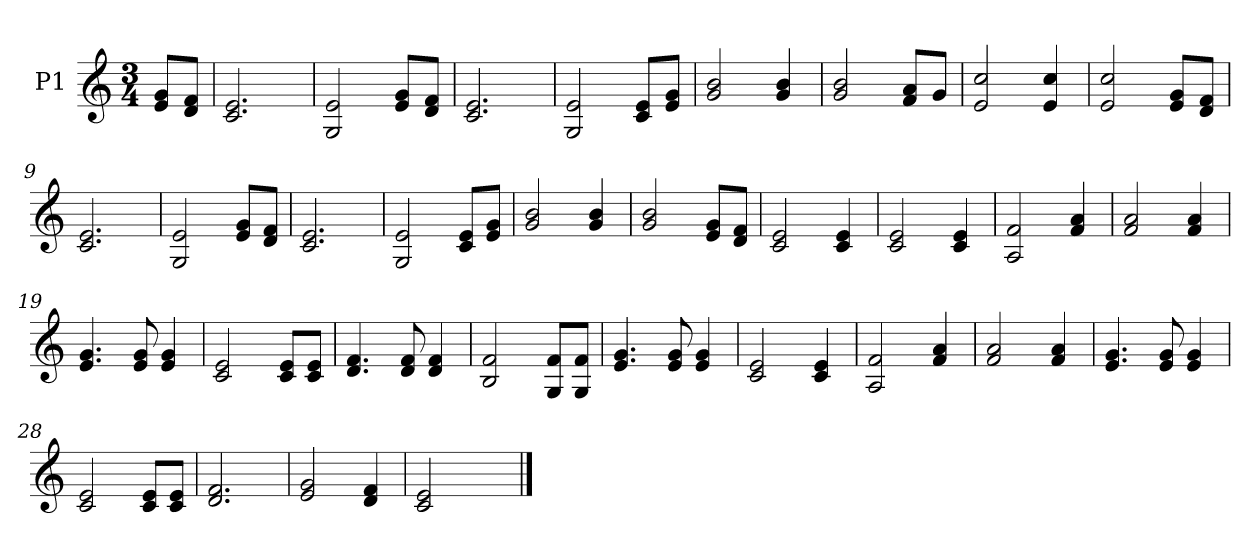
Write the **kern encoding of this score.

**kern
*part1
*staff1
*I"P1
!!LO:PB:g=z
*clefG2
*k[]
*C:
*M3/4
=
8ei/ 8giL
8di/ 8fiJ
=1
2.ci/ 2.ei
=2
2Gi/ 2ei
8ei/ 8giL
8di/ 8fiJ
=3
2.ci/ 2.ei
=4
2Gi/ 2ei
8ci/ 8eiL
8ei/ 8giJ
=5
2gi/ 2bi
4gi/ 4bi
=6
2gi/ 2bi
8fi/ 8aiL
8gi/J
=7
2ei/ 2cci
4ei/ 4cci
=8
2ei/ 2cci
8ei/ 8giL
8di/ 8fiJ
!!LO:LB:g=z
=9
2.ci/ 2.ei
=10
2Gi/ 2ei
8ei/ 8giL
8di/ 8fiJ
=11
2.ci/ 2.ei
=12
2Gi/ 2ei
8ci/ 8eiL
8ei/ 8giJ
=13
2gi/ 2bi
4gi/ 4bi
=14
2gi/ 2bi
8ei/ 8giL
8di/ 8fiJ
=15
2ci/ 2ei
4ci/ 4ei
=16
2ci/ 2ei
4ci/ 4ei
=17
2Ai/ 2fi
4fi/ 4ai
!!LO:LB:g=z
=18
2fi/ 2ai
4fi/ 4ai
=19
4.ei/ 4.gi
8ei/ 8gi
4ei/ 4gi
=20
2ci/ 2ei
8ci/ 8eiL
8ci/ 8eiJ
=21
4.di/ 4.fi
8di/ 8fi
4di/ 4fi
=22
2Bi/ 2fi
8Gi/ 8fiL
8Gi/ 8fiJ
=23
4.ei/ 4.gi
8ei/ 8gi
4ei/ 4gi
=24
2ci/ 2ei
4ci/ 4ei
!!LO:LB:g=z
=25
2Ai/ 2fi
4fi/ 4ai
=26
2fi/ 2ai
4fi/ 4ai
=27
4.ei/ 4.gi
8ei/ 8gi
4ei/ 4gi
=28
2ci/ 2ei
8ci/ 8eiL
8ci/ 8eiJ
=29
2.di/ 2.fi
=30
2ei/ 2gi
4di/ 4fi
=31
2ci/ 2ei
4ryy
==
*-
